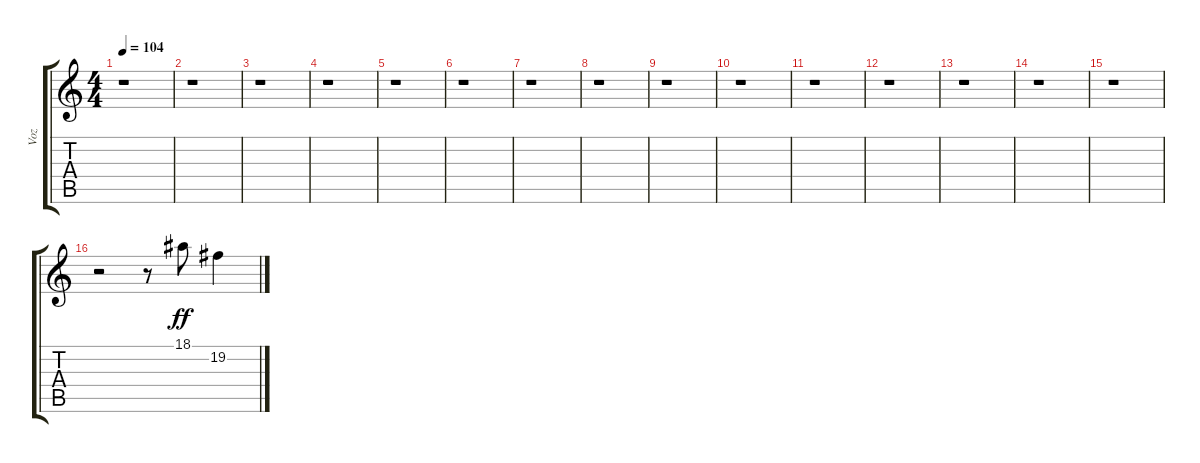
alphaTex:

\track ("Voz" "Voz") {instrument choiraahs}
\staff {score tabs}
\tuning (E4 B3 G3 D3 A2 E2) {hide}
\ts (4 4)
\tempo 104
\clef g2
\ks c
r.1{dy ff} |
r.1 |
r.1 |
r.1 |
r.1 |
r.1 |
r.1 |
r.1 |
r.1 |
r.1 |
r.1 |
r.1 |
r.1 |
r.1 |
r.1 |
r.2 r.8 18.1.8 19.2.4
